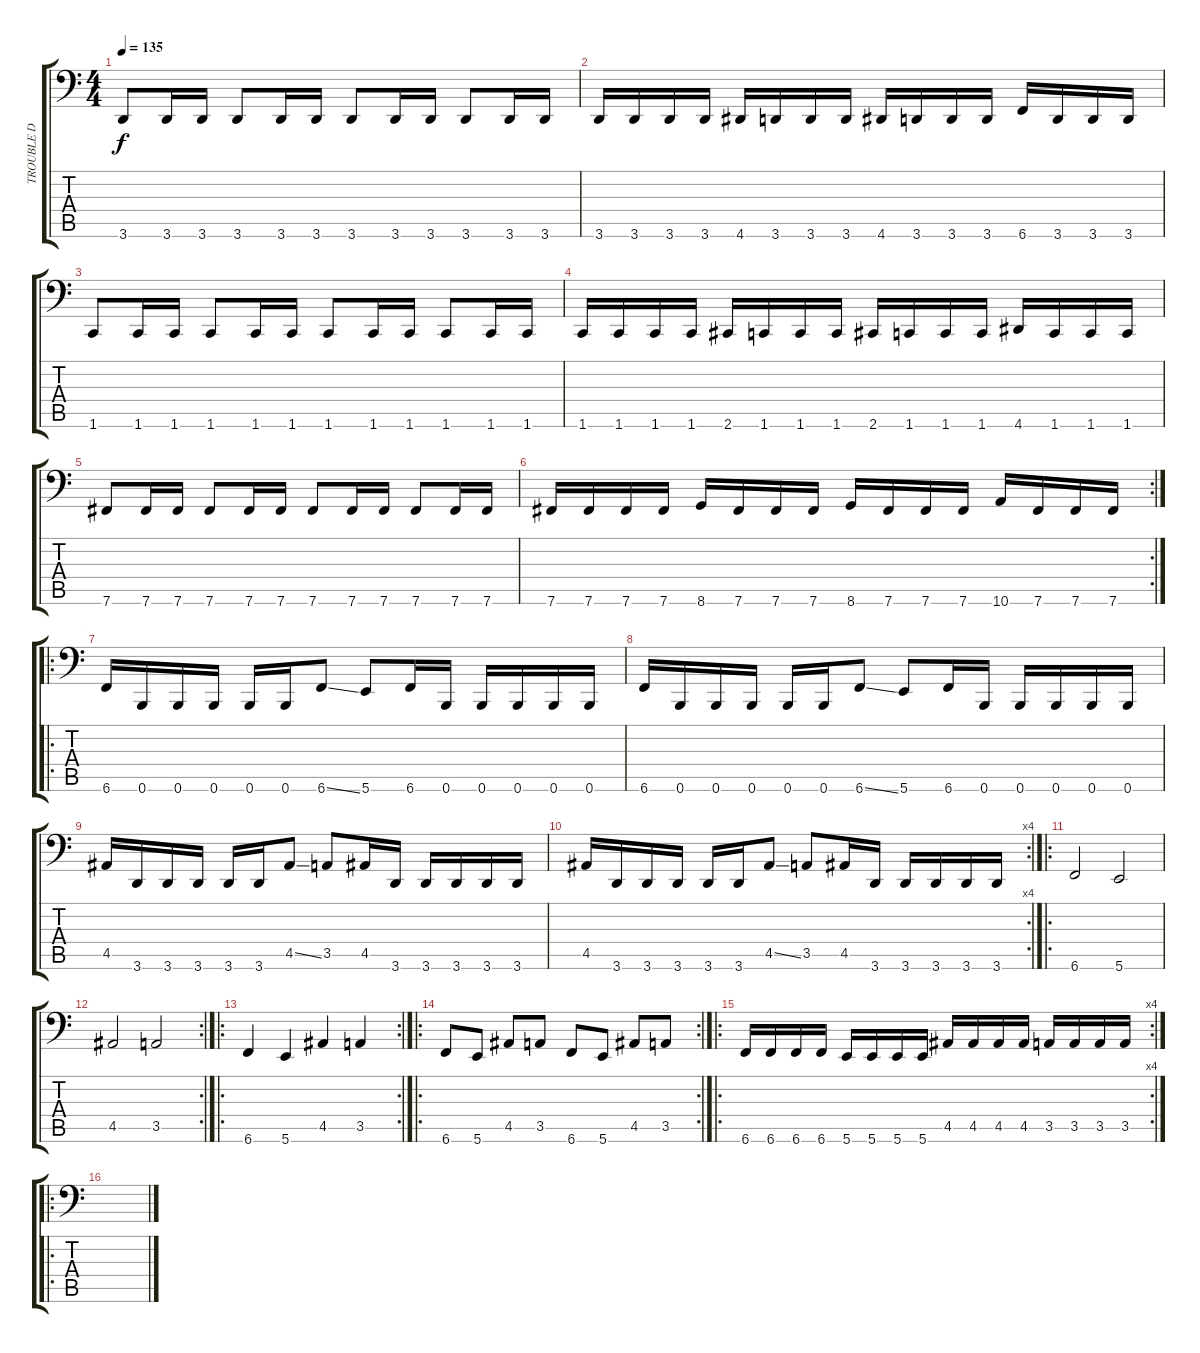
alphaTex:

\track ("TROUBLE D" "TROUBLE D") {instrument electricbasspick}
\staff {score tabs}
\tuning (Db3 Ab2 E2 B1 Gb1 B0) {hide}
\ts (4 4)
\tempo 135
\clef f4
\ks c
3.6.8{dy f} 3.6.16 3.6.16 3.6.8 3.6.16 3.6.16 3.6.8 3.6.16 3.6.16 3.6.8 3.6.16 3.6.16 |
3.6.16 3.6.16 3.6.16 3.6.16 4.6.16 3.6.16 3.6.16 3.6.16 4.6.16 3.6.16 3.6.16 3.6.16 6.6.16 3.6.16 3.6.16 3.6.16 |
1.6.8 1.6.16 1.6.16 1.6.8 1.6.16 1.6.16 1.6.8 1.6.16 1.6.16 1.6.8 1.6.16 1.6.16 |
1.6.16 1.6.16 1.6.16 1.6.16 2.6.16 1.6.16 1.6.16 1.6.16 2.6.16 1.6.16 1.6.16 1.6.16 4.6.16 1.6.16 1.6.16 1.6.16 |
7.6.8 7.6.16 7.6.16 7.6.8 7.6.16 7.6.16 7.6.8 7.6.16 7.6.16 7.6.8 7.6.16 7.6.16 |
\rc 2
7.6.16 7.6.16 7.6.16 7.6.16 8.6.16 7.6.16 7.6.16 7.6.16 8.6.16 7.6.16 7.6.16 7.6.16 10.6.16 7.6.16 7.6.16 7.6.16 |
\ro
6.6.16 0.6.16 0.6.16 0.6.16 0.6.16 0.6.16 6.6{ss}.8 5.6.8 6.6.16 0.6.16 0.6.16 0.6.16 0.6.16 0.6.16 |
6.6.16 0.6.16 0.6.16 0.6.16 0.6.16 0.6.16 6.6{ss}.8 5.6.8 6.6.16 0.6.16 0.6.16 0.6.16 0.6.16 0.6.16 |
4.5.16 3.6.16 3.6.16 3.6.16 3.6.16 3.6.16 4.5{ss}.8 3.5.8 4.5.16 3.6.16 3.6.16 3.6.16 3.6.16 3.6.16 |
\rc 4
4.5.16 3.6.16 3.6.16 3.6.16 3.6.16 3.6.16 4.5{ss}.8 3.5.8 4.5.16 3.6.16 3.6.16 3.6.16 3.6.16 3.6.16 |
\ro
6.6.2 5.6.2 |
\rc 2
4.5.2 3.5.2 |
\ro
\rc 2
6.6.4 5.6.4 4.5.4 3.5.4 |
\ro
\rc 2
6.6.8 5.6.8 4.5.8 3.5.8 6.6.8 5.6.8 4.5.8 3.5.8 |
\ro
\rc 4
6.6.16 6.6.16 6.6.16 6.6.16 5.6.16 5.6.16 5.6.16 5.6.16 4.5.16 4.5.16 4.5.16 4.5.16 3.5.16 3.5.16 3.5.16 3.5.16 |
\ro
